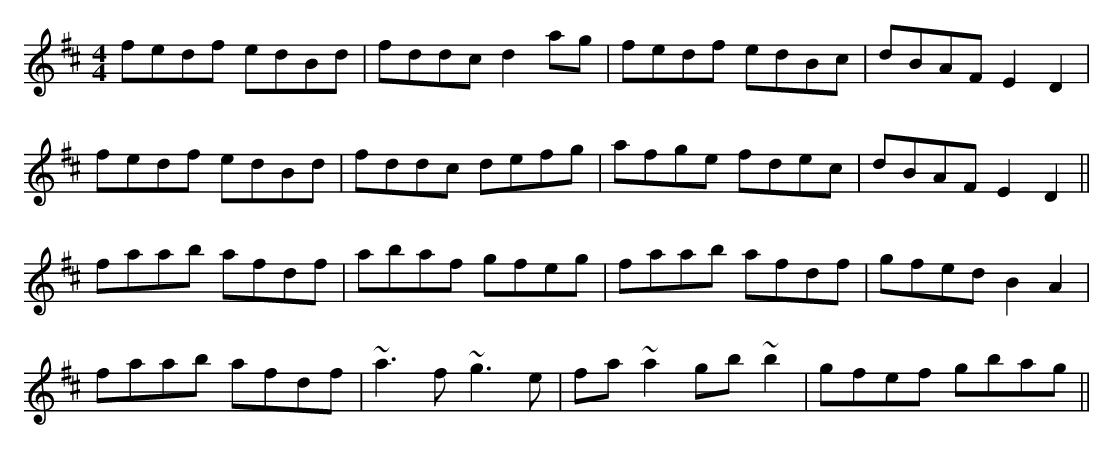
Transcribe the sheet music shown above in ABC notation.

X:1
M:4/4
K:D
fedf edBd|fddc d2ag|fedf edBc|dBAF E2D2|
fedf edBd|fddc defg|afge fdec|dBAF E2D2||
faab afdf|abaf gfeg|faab afdf|gfed B2A2|
faab afdf|~a3f ~g3e|fa ~a2 gb ~b2|gfef gbag||
